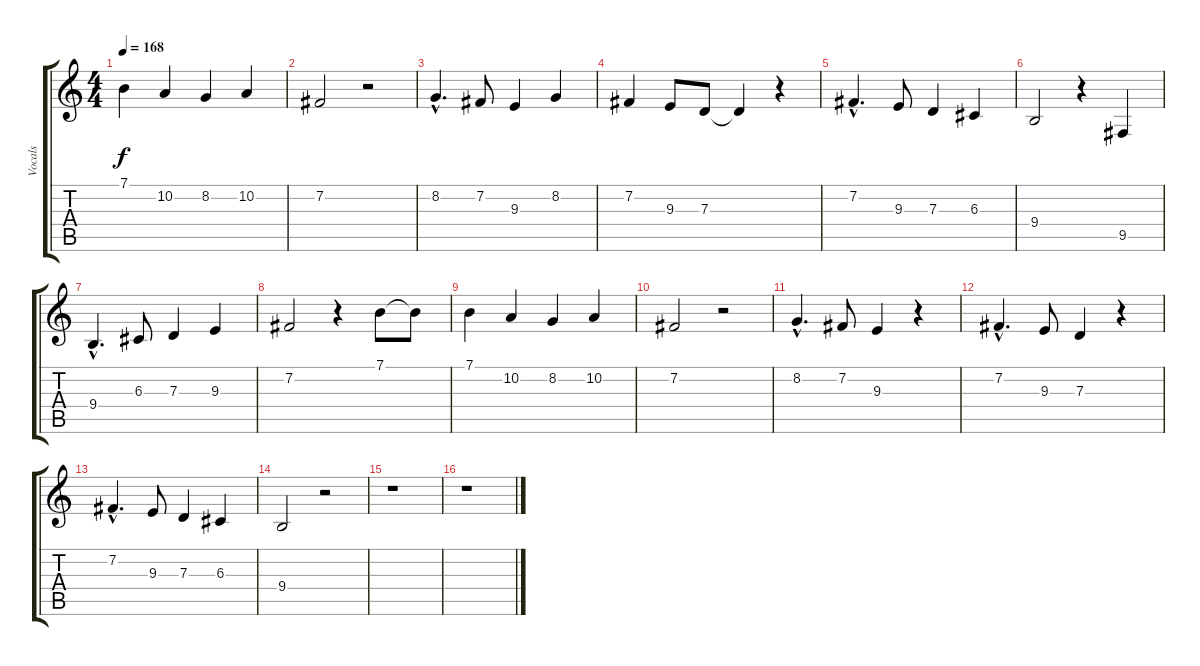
\track ("Vocals" "Vocals") {instrument lead2sawtooth}
\staff {score tabs}
\tuning (E4 B3 G3 D3 A2 E2) {hide}
\ts (4 4)
\tempo 168
\clef g2
\ks c
7.1.4{dy f} 10.2.4 8.2.4 10.2.4 |
7.2.2 r.2 |
8.2{hac}.4{d} 7.2.8 9.3.4 8.2.4 |
7.2.4 9.3.8 7.3.8 7.3{t}.4 r.4 |
7.2{hac}.4{d} 9.3.8 7.3.4 6.3.4 |
9.4.2 r.4 9.5.4 |
9.4{hac}.4{d} 6.3.8 7.3.4 9.3.4 |
7.2.2 r.4 7.1.8 7.1{t}.8 |
7.1.4 10.2.4 8.2.4 10.2.4 |
7.2.2 r.2 |
8.2{hac}.4{d} 7.2.8 9.3.4 r.4 |
7.2{hac}.4{d} 9.3.8 7.3.4 r.4 |
7.2{hac}.4{d} 9.3.8 7.3.4 6.3.4 |
9.4.2 r.2 |
r.1 |
r.1
